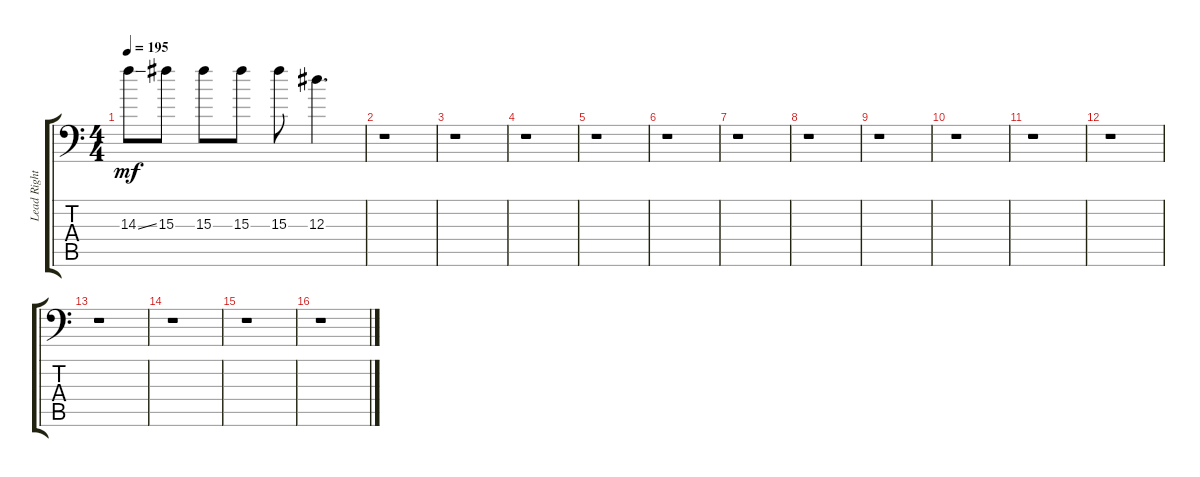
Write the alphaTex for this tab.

\track ("Lead Right" "Lead Right") {instrument overdrivenguitar}
\staff {score tabs}
\tuning (C4 G3 Eb3 Bb2 F2 Bb1) {hide}
\ts (4 4)
\tempo 195
\clef f4
\ks c
14.3{ss}.8{dy mf} 15.3.8 15.3.8 15.3.8 15.3.8 12.3.4{d} |
r.1 |
r.1 |
r.1 |
r.1 |
r.1 |
r.1 |
r.1 |
r.1 |
r.1 |
r.1 |
r.1 |
r.1 |
r.1 |
r.1 |
r.1
